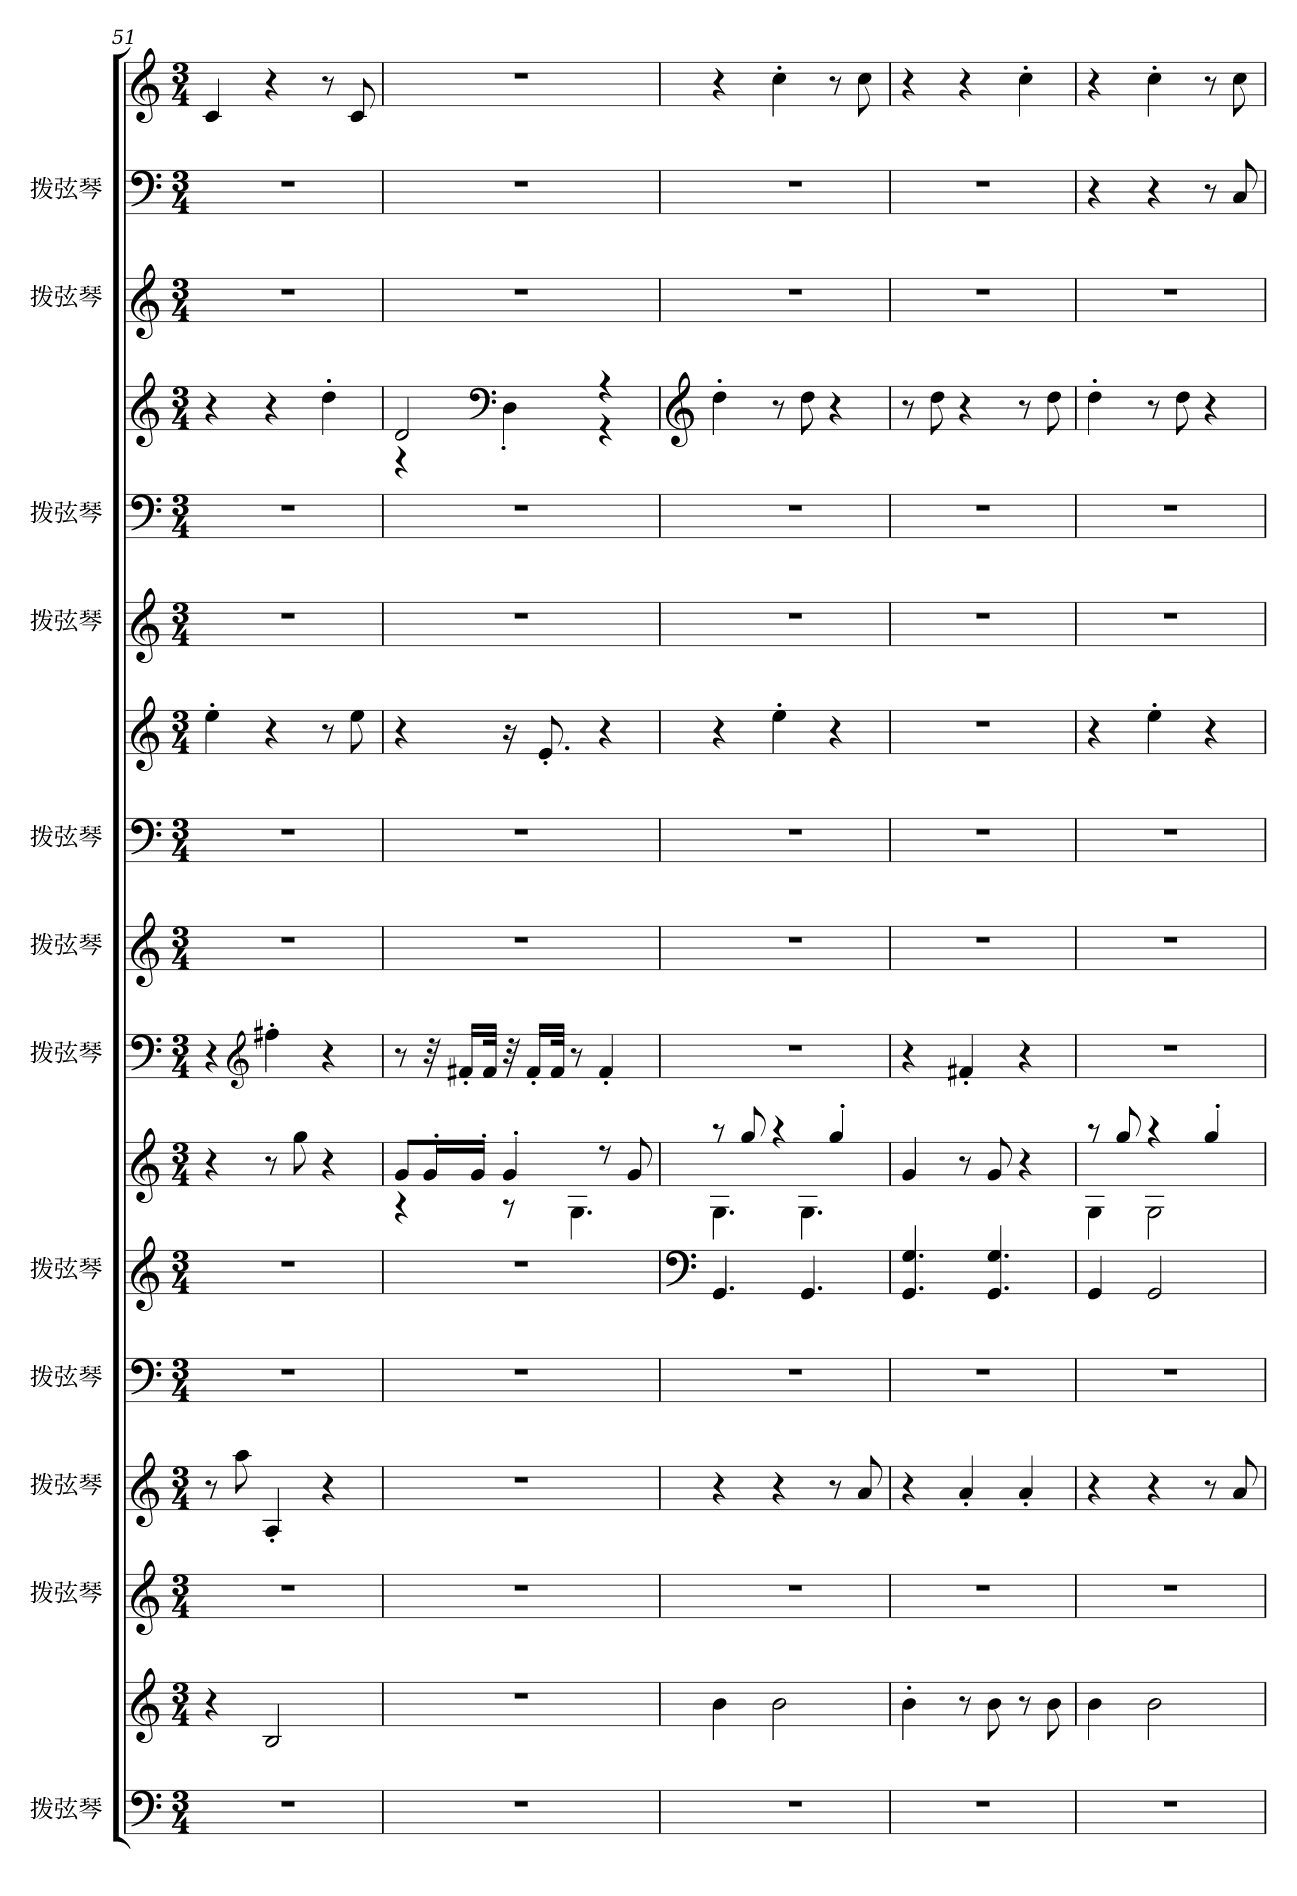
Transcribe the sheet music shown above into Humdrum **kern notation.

**kern	**kern	**kern	**kern	**kern	**kern	**kern	**kern	**kern	**kern	**kern	**kern	**kern	**kern	**kern	**kern	**kern
*part12	*part12	*part11	*part10	*part9	*part8	*part8	*part7	*part6	*part5	*part5	*part4	*part3	*part3	*part2	*part1	*part1
*staff17	*staff16	*staff15	*staff14	*staff13	*staff12	*staff11	*staff10	*staff9	*staff8	*staff7	*staff6	*staff5	*staff4	*staff3	*staff2	*staff1
*I"拨弦琴	*	*I"拨弦琴	*I"拨弦琴	*I"拨弦琴	*I"拨弦琴	*	*I"拨弦琴	*I"拨弦琴	*I"拨弦琴	*	*I"拨弦琴	*I"拨弦琴	*	*I"拨弦琴	*I"拨弦琴	*
*clefF4	*clefG2	*clefG2	*clefG2	*clefF4	*clefG2	*clefG2	*clefF4	*clefG2	*clefF4	*clefG2	*clefG2	*clefF4	*clefG2	*clefG2	*clefF4	*clefG2
*k[]	*k[]	*k[]	*k[]	*k[]	*k[]	*k[]	*k[]	*k[]	*k[]	*k[]	*k[]	*k[]	*k[]	*k[]	*k[]	*k[]
*M3/4	*M3/4	*M3/4	*M3/4	*M3/4	*M3/4	*M3/4	*M3/4	*M3/4	*M3/4	*M3/4	*M3/4	*M3/4	*M3/4	*M3/4	*M3/4	*M3/4
=51	=51	=51	=51	=51	=51	=51	=51	=51	=51	=51	=51	=51	=51	=51	=51	=51
2.r	4r	2.r	8r	2.r	2.r	4r	4r	2.r	2.r	4ee'\	2.r	2.r	4r	2.r	2.r	4c/
.	.	.	8aa\	.	.	.	.	.	.	.	.	.	.	.	.	.
*	*	*	*	*	*	*	*clefG2	*	*	*	*	*	*	*	*	*
.	2B/	.	4A'/	.	.	8r	4ff#X'\	.	.	4r	.	.	4r	.	.	4r
.	.	.	.	.	.	8gg\	.	.	.	.	.	.	.	.	.	.
.	.	.	4r	.	.	4r	4r	.	.	8r	.	.	4dd'\	.	.	8r
.	.	.	.	.	.	.	.	.	.	8ee\	.	.	.	.	.	8c/
=52	=52	=52	=52	=52	=52	=52	=52	=52	=52	=52	=52	=52	=52	=52	=52	=52
*	*	*	*	*	*	*^	*	*	*	*	*	*	*^	*	*	*
2.r	2.r	2.r	2.r	2.r	2.r	8g/L	4r	8r	2.r	2.r	4r	2.r	2.r	2d/	4r	2.r	2.r	2.r
.	.	.	.	.	.	16g'/L	.	32r	.	.	.	.	.	.	.	.	.	.
.	.	.	.	.	.	.	.	16f#X'/LL	.	.	.	.	.	.	.	.	.	.
.	.	.	.	.	.	16g'/JJ	.	.	.	.	.	.	.	.	.	.	.	.
.	.	.	.	.	.	.	.	32f#/JJk	.	.	.	.	.	.	.	.	.	.
*	*	*	*	*	*	*	*	*	*	*	*	*	*	*clefF4	*	*	*	*
.	.	.	.	.	.	4g'/	8r	32r	.	.	16r	.	.	.	4D'\	.	.	.
.	.	.	.	.	.	.	.	16f#'/LL	.	.	.	.	.	.	.	.	.	.
.	.	.	.	.	.	.	.	.	.	.	8.e'/	.	.	.	.	.	.	.
.	.	.	.	.	.	.	.	32f#/JJk	.	.	.	.	.	.	.	.	.	.
.	.	.	.	.	.	.	4.G\	8r	.	.	.	.	.	.	.	.	.	.
.	.	.	.	.	.	8r	.	4f#'/	.	.	4r	.	.	4r	4r	.	.	.
.	.	.	.	.	.	8g/	.	.	.	.	.	.	.	.	.	.	.	.
*	*	*	*	*	*	*	*	*	*	*	*	*	*	*v	*v	*	*	*
!!LO:PB:g=z
=53	=53	=53	=53	=53	=53	=53	=53	=53	=53	=53	=53	=53	=53	=53	=53	=53	=53
*	*	*	*	*	*clefF4	*	*	*	*	*	*	*	*	*clefG2	*	*	*
2.r	4b\	2.r	4r	2.r	4.GG/	8r	4.G\	2.r	2.r	2.r	4r	2.r	2.r	4dd'\	2.r	2.r	4r
.	.	.	.	.	.	8gg/	.	.	.	.	.	.	.	.	.	.	.
.	2b\	.	4r	.	.	4r	.	.	.	.	4ee'\	.	.	8r	.	.	4cc'\
.	.	.	.	.	4.GG/	.	4.G\	.	.	.	.	.	.	8dd\	.	.	.
.	.	.	8r	.	.	4gg'/	.	.	.	.	4r	.	.	4r	.	.	8r
.	.	.	8a/	.	.	.	.	.	.	.	.	.	.	.	.	.	8cc\
*	*	*	*	*	*	*v	*v	*	*	*	*	*	*	*	*	*	*
=54	=54	=54	=54	=54	=54	=54	=54	=54	=54	=54	=54	=54	=54	=54	=54	=54
2.r	4b'\	2.r	4r	2.r	4.GG/ 4.G/	4g/	4r	2.r	2.r	2.r	2.r	2.r	8r	2.r	2.r	4r
.	.	.	.	.	.	.	.	.	.	.	.	.	8dd\	.	.	.
.	8r	.	4a'/	.	.	8r	4f#X'/	.	.	.	.	.	4r	.	.	4r
.	8b\	.	.	.	4.GG/ 4.G/	8g/	.	.	.	.	.	.	.	.	.	.
.	8r	.	4a'/	.	.	4r	4r	.	.	.	.	.	8r	.	.	4cc'\
.	8b\	.	.	.	.	.	.	.	.	.	.	.	8dd\	.	.	.
=55	=55	=55	=55	=55	=55	=55	=55	=55	=55	=55	=55	=55	=55	=55	=55	=55
*	*	*	*	*	*	*^	*	*	*	*	*	*	*	*	*	*
2.r	4b\	2.r	4r	2.r	4GG/	8r	4G\	2.r	2.r	2.r	4r	2.r	2.r	4dd'\	2.r	4r	4r
.	.	.	.	.	.	8gg/	.	.	.	.	.	.	.	.	.	.	.
.	2b\	.	4r	.	2GG/	4r	2G\	.	.	.	4ee'\	.	.	8r	.	4r	4cc'\
.	.	.	.	.	.	.	.	.	.	.	.	.	.	8dd\	.	.	.
.	.	.	8r	.	.	4gg'/	.	.	.	.	4r	.	.	4r	.	8r	8r
.	.	.	8a/	.	.	.	.	.	.	.	.	.	.	.	.	8C/	8cc\
*	*	*	*	*	*	*v	*v	*	*	*	*	*	*	*	*	*	*
=	=	=	=	=	=	=	=	=	=	=	=	=	=	=	=	=
*-	*-	*-	*-	*-	*-	*-	*-	*-	*-	*-	*-	*-	*-	*-	*-	*-
